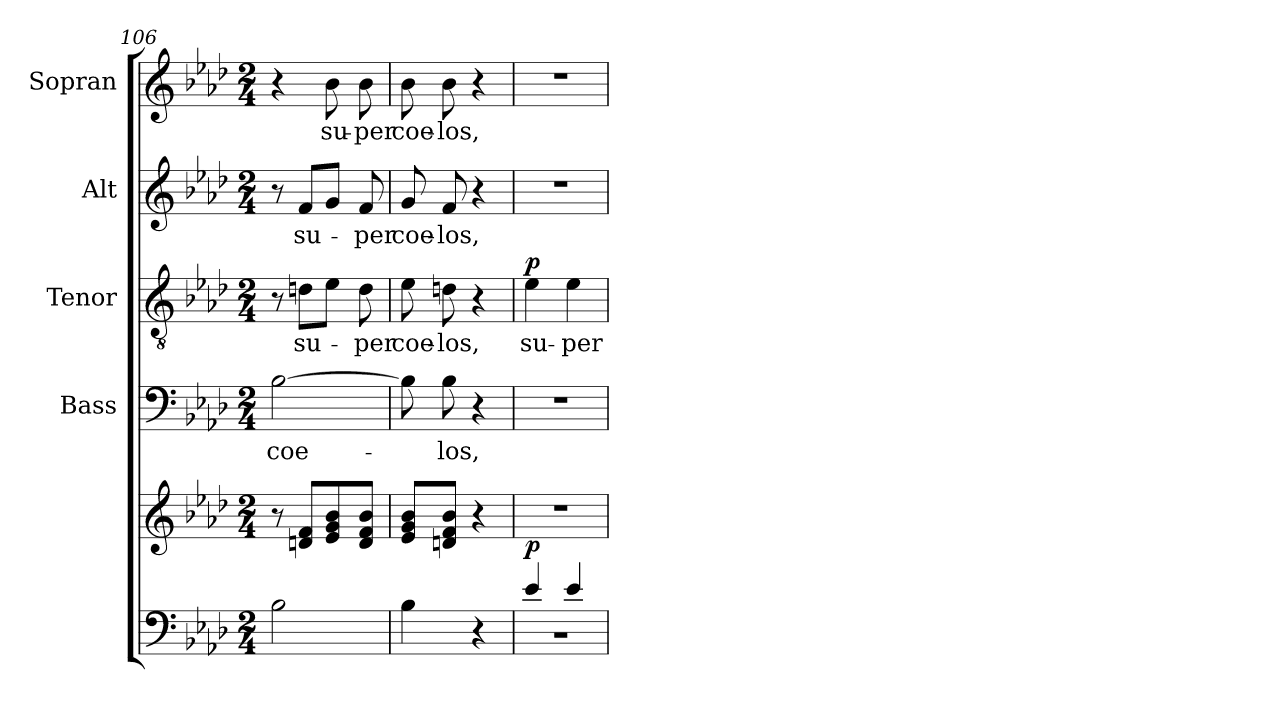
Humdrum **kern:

**kern	**kern	**dynam	**kern	**text	**kern	**text	**dynam	**kern	**text	**kern	**text
*part5	*part5	*part5	*part4	*part4	*part3	*part3	*part3	*part2	*part2	*part1	*part1
*staff6	*staff5	*staff5/6	*staff4	*staff4	*staff3	*staff3	*staff3	*staff2	*staff2	*staff1	*staff1
*	*	*	*I"Bass	*	*I"Tenor	*	*	*I"Alt	*	*I"Sopran	*
*	*	*	*I'B.	*	*I'T.	*	*	*I'A.	*	*I'S.	*
*clefF4	*clefG2	*	*clefF4	*	*clefGv2	*	*	*clefG2	*	*clefG2	*
*k[b-e-a-d-]	*k[b-e-a-d-]	*	*k[b-e-a-d-]	*	*k[b-e-a-d-]	*	*	*k[b-e-a-d-]	*	*k[b-e-a-d-]	*
*A-:	*A-:	*	*A-:	*	*A-:	*	*	*A-:	*	*A-:	*
*M2/4	*M2/4	*	*M2/4	*	*M2/4	*	*	*M2/4	*	*M2/4	*
=106	=106	=106	=106	=106	=106	=106	=106	=106	=106	=106	=106
!	!	!	!	!LO:LY:b	!	!	!	!	!	!	!
2B-\	8r	.	[2B-\	coe-	8r	.	.	8r	.	4r	.
!	!	!	!	!	!	!LO:LY:b	!	!	!LO:LY:b	!	!
.	8dn/ 8f/L	.	.	.	8dn\L	su-	.	8f/L	su-	.	.
!	!	!	!	!	!	!	!	!	!	!	!LO:LY:b
.	8e-/ 8g/ 8b-/	.	.	.	8e-\J	.	.	8g/J	.	8b-\	su-
!	!	!	!	!	!	!LO:LY:b	!	!	!LO:LY:b	!	!LO:LY:b
.	8d/ 8f/ 8b-/J	.	.	.	8d\	-per	.	8f/	-per	8b-\	-per
=107	=107	=107	=107	=107	=107	=107	=107	=107	=107	=107	=107
!	!	!	!	!	!	!LO:LY:b	!	!	!LO:LY:b	!	!LO:LY:b
4B-\	8e-/ 8g/ 8b-/L	.	8B-\]	.	8e-\	coe-	.	8g/	coe-	8b-\	coe-
!	!	!	!	!LO:LY:b	!	!LO:LY:b	!	!	!LO:LY:b	!	!LO:LY:b
.	8dn/ 8f/ 8b-/J	.	8B-\	-los,	8dn\	-los,	.	8f/	-los,	8b-\	-los,
4r	4r	.	4r	.	4r	.	.	4r	.	4r	.
=108	=108	=108	=108	=108	=108	=108	=108	=108	=108	=108	=108
*^	*	*	*	*	*	*	*	*	*	*	*
!	!	!LO:N:vis=1	!LO:DY:b	!	!	!	!LO:LY:b	!LO:DY:a	!	!	!	!
4e-/	2r	2r	p	2r	.	4e-\	su-	p	2r	.	2r	.
!	!	!	!	!	!	!	!LO:LY:b	!	!	!	!	!
4e-/	.	.	.	.	.	4e-\	-per	.	.	.	.	.
*v	*v	*	*	*	*	*	*	*	*	*	*	*
=	=	=	=	=	=	=	=	=	=	=	=
*-	*-	*-	*-	*-	*-	*-	*-	*-	*-	*-	*-
